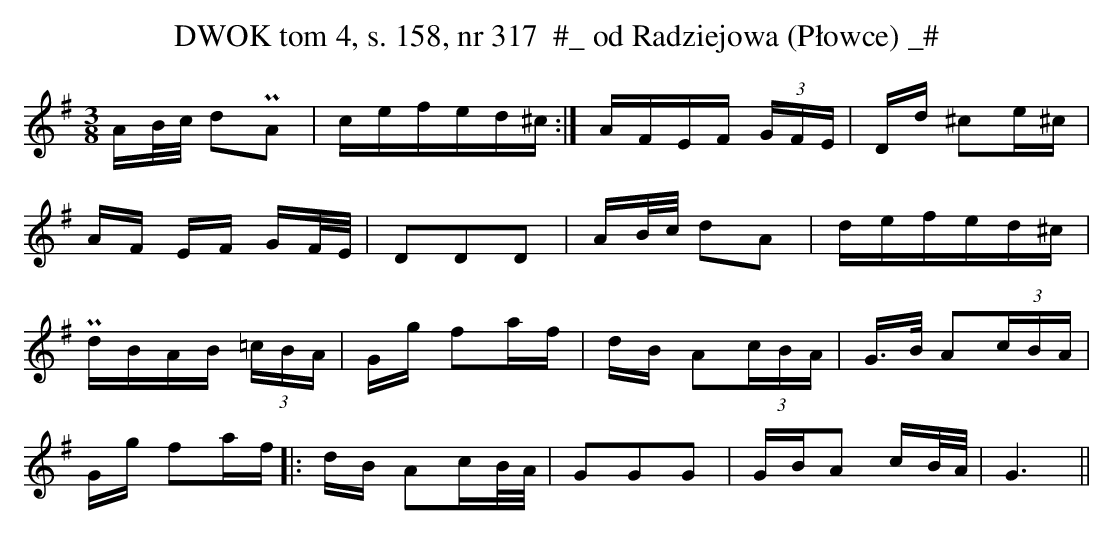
X:1
T: DWOK tom 4, s. 158, nr 317  #_ od Radziejowa (Płowce) _#
L: 1/16
M: 3/8
K: G
AB/c/ d2PA2 | cefed^c :| AFEF (3GFE | Dd ^c2e^c |
AF EF GF/E/ | D2D2D2 | AB/c/ d2A2  | defed^c |
PdBAB (3=cBA | Gg f2af | dB A2(3cBA | G3/B/ A2(3cBA |
Gg f2af |: dB A2cB/A/ | G2G2G2 | GBA2 cB/A/ | G6 ||
